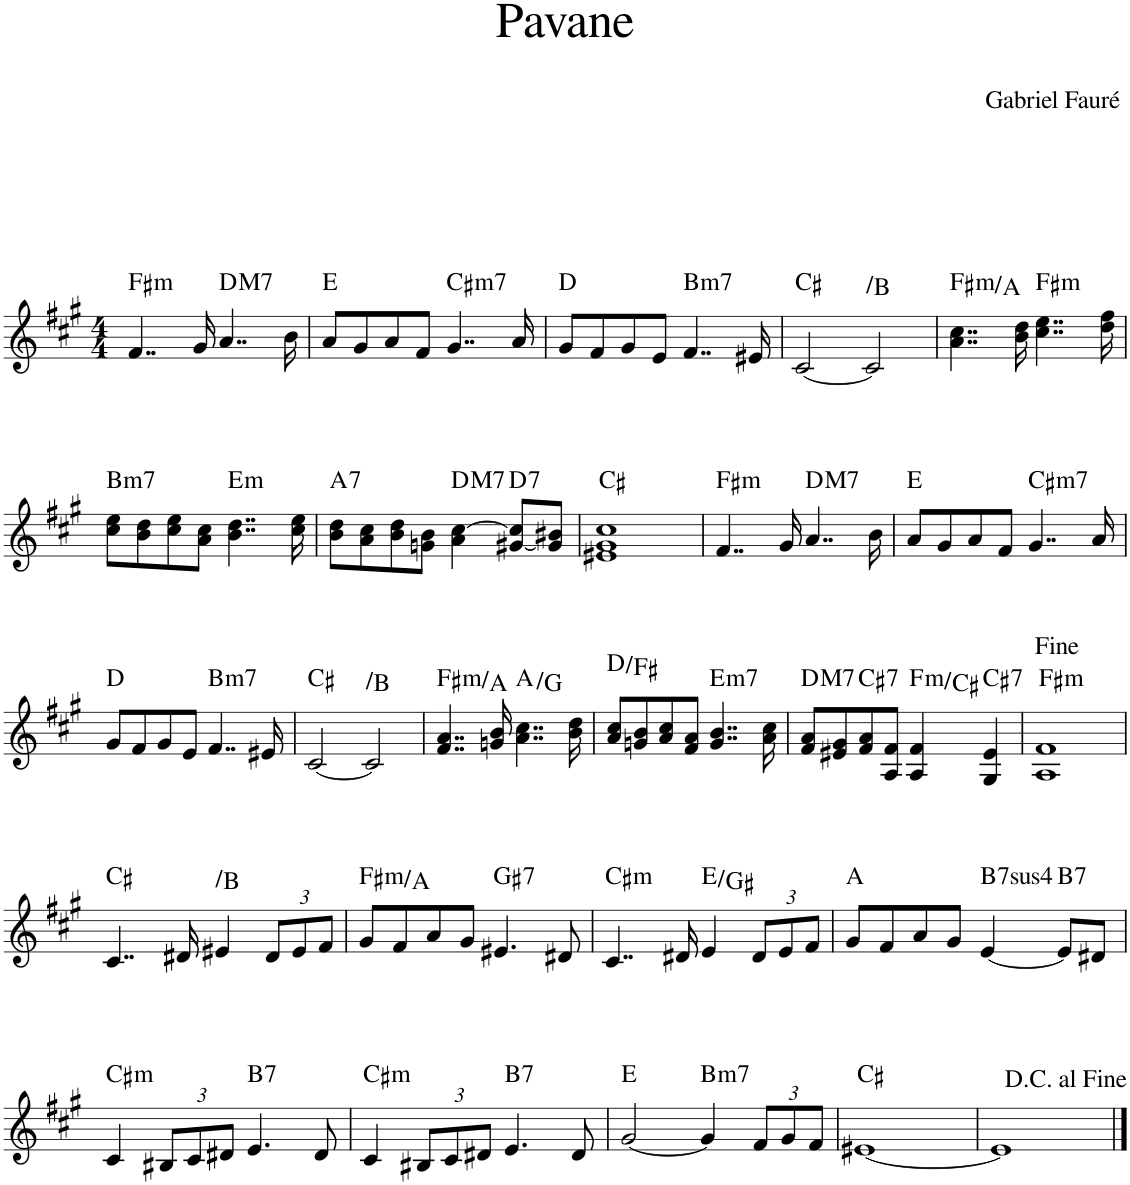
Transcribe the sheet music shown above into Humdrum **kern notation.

**kern	**harte
*part1	*part1
*staff1	*
*I"Piano	*
*I'Pno.	*
*clefG2	*
*k[f#c#g#]	*
*M4/4	*
=1	=1
!	!LO:H:kt=m
4..f#/	F#:min
16g#/	.
!	!LO:H:kt=M7
4..a/	D:maj7
16b\	.
=2	=2
8a/L	E:maj
8g#/	.
8a/	.
8f#/J	.
!	!LO:H:kt=m7
4..g#/	C#:min7
16a/	.
=3	=3
8g#/L	D:maj
8f#/	.
8g#/	.
8e/J	.
!	!LO:H:kt=m7
4..f#/	B:min7
16e#X/	.
=4	=4
[2c#/	C#:maj
!	!LO:H:kt=N.C.
2c#/]	N
=5	=5
!	!LO:H:kt=m
4..a\ 4..cc#\	F#:min/b3
16b\ 16dd\	.
!	!LO:H:kt=m
4..cc#\ 4..ee\	F#:min
16dd\ 16ff#\	.
!!LO:LB:g=z
=6	=6
!	!LO:H:kt=m7
8cc#\ 8ee\L	B:min7
8b\ 8dd\	.
8cc#\ 8ee\	.
8a\ 8cc#\J	.
!	!LO:H:kt=m
4..b\ 4..dd\	E:min
16cc#\ 16ee\	.
=7	=7
!	!LO:H:kt=7
8b\ 8dd\L	A:7
8a\ 8cc#\	.
8b\ 8dd\	.
8gn\ 8b\J	.
!	!LO:H:kt=M7
4a\ [4cc#\	D:maj7
!	!LO:H:kt=7
[8g#X/ 8cc#/]L	D:7
8g#/] 8b#X/J	.
=8	=8
1e#X 1g# 1cc#	C#:maj
=9	=9
!	!LO:H:kt=m
4..f#/	F#:min
16g#/	.
!	!LO:H:kt=M7
4..a/	D:maj7
16b\	.
=10	=10
8a/L	E:maj
8g#/	.
8a/	.
8f#/J	.
!	!LO:H:kt=m7
4..g#/	C#:min7
16a/	.
!!LO:LB:g=z
=11	=11
8g#/L	D:maj
8f#/	.
8g#/	.
8e/J	.
!	!LO:H:kt=m7
4..f#/	B:min7
16e#X/	.
=12	=12
[2c#/	C#:maj
!	!LO:H:kt=N.C.
2c#/]	N
=13	=13
!	!LO:H:kt=m
4..f#/ 4..a/	F#:min/b3
16gn/ 16b/	.
4..a\ 4..cc#\	A:maj/b7
16b\ 16dd\	.
=14	=14
8a/ 8cc#/L	D:maj/3
8gn/ 8b/	.
8a/ 8cc#/	.
8f#/ 8a/J	.
!	!LO:H:kt=m7
4..g/ 4..b/	E:min7
16a\ 16cc#\	.
=15	=15
!	!LO:H:kt=M7
8f#/ 8a/L	D:maj7
8e#X/ 8g#/	.
!	!LO:H:kt=7
8f#/ 8a/	C#:7
8A/ 8f#/J	.
!	!LO:H:kt=m
4A/ 4f#/	F:min/#5
!	!LO:H:kt=7
4G#/ 4e#/	C#:7
=16	=16
!	!LO:H:kt=m
1A 1f#	F#:min
!!LO:LB:g=z
=17	=17
4..c#/	C#:maj
16d#X/	.
!	!LO:H:kt=N.C.
4e#X/	N
*Xbrackettup	*
12d#/L	.
12e#/	.
12f#/J	.
=18	=18
!	!LO:H:kt=m
8g#/L	F#:min/b3
8f#/	.
8a/	.
8g#/J	.
!	!LO:H:kt=7
4.e#X/	G#:7
8d#X/	.
=19	=19
!	!LO:H:kt=m
4..c#/	C#:min
16d#X/	.
4e/	E:maj/3
12d#/L	.
12e/	.
12f#/J	.
=20	=20
8g#/L	A:maj
8f#/	.
8a/	.
8g#/J	.
!	!LO:H:kt=74
[4e/	B:sus4(7)
!	!LO:H:kt=7
8e/L]	B:7
8d#X/J	.
!!LO:LB:g=z
=21	=21
!	!LO:H:kt=m
4c#/	C#:min
12B#X/L	.
12c#/	.
12d#X/J	.
!	!LO:H:kt=7
4.e/	B:7
8d#/	.
=22	=22
!	!LO:H:kt=m
4c#/	C#:min
12B#X/L	.
12c#/	.
12d#X/J	.
!	!LO:H:kt=7
4.e/	B:7
8d#/	.
=23	=23
[2g#/	E:maj
!	!LO:H:kt=m7
4g#/]	B:min7
12f#/L	.
12g#/	.
12f#/J	.
=24	=24
[1e#X	C#:maj
=25	=25
1e#]	.
==	==
*-	*-
